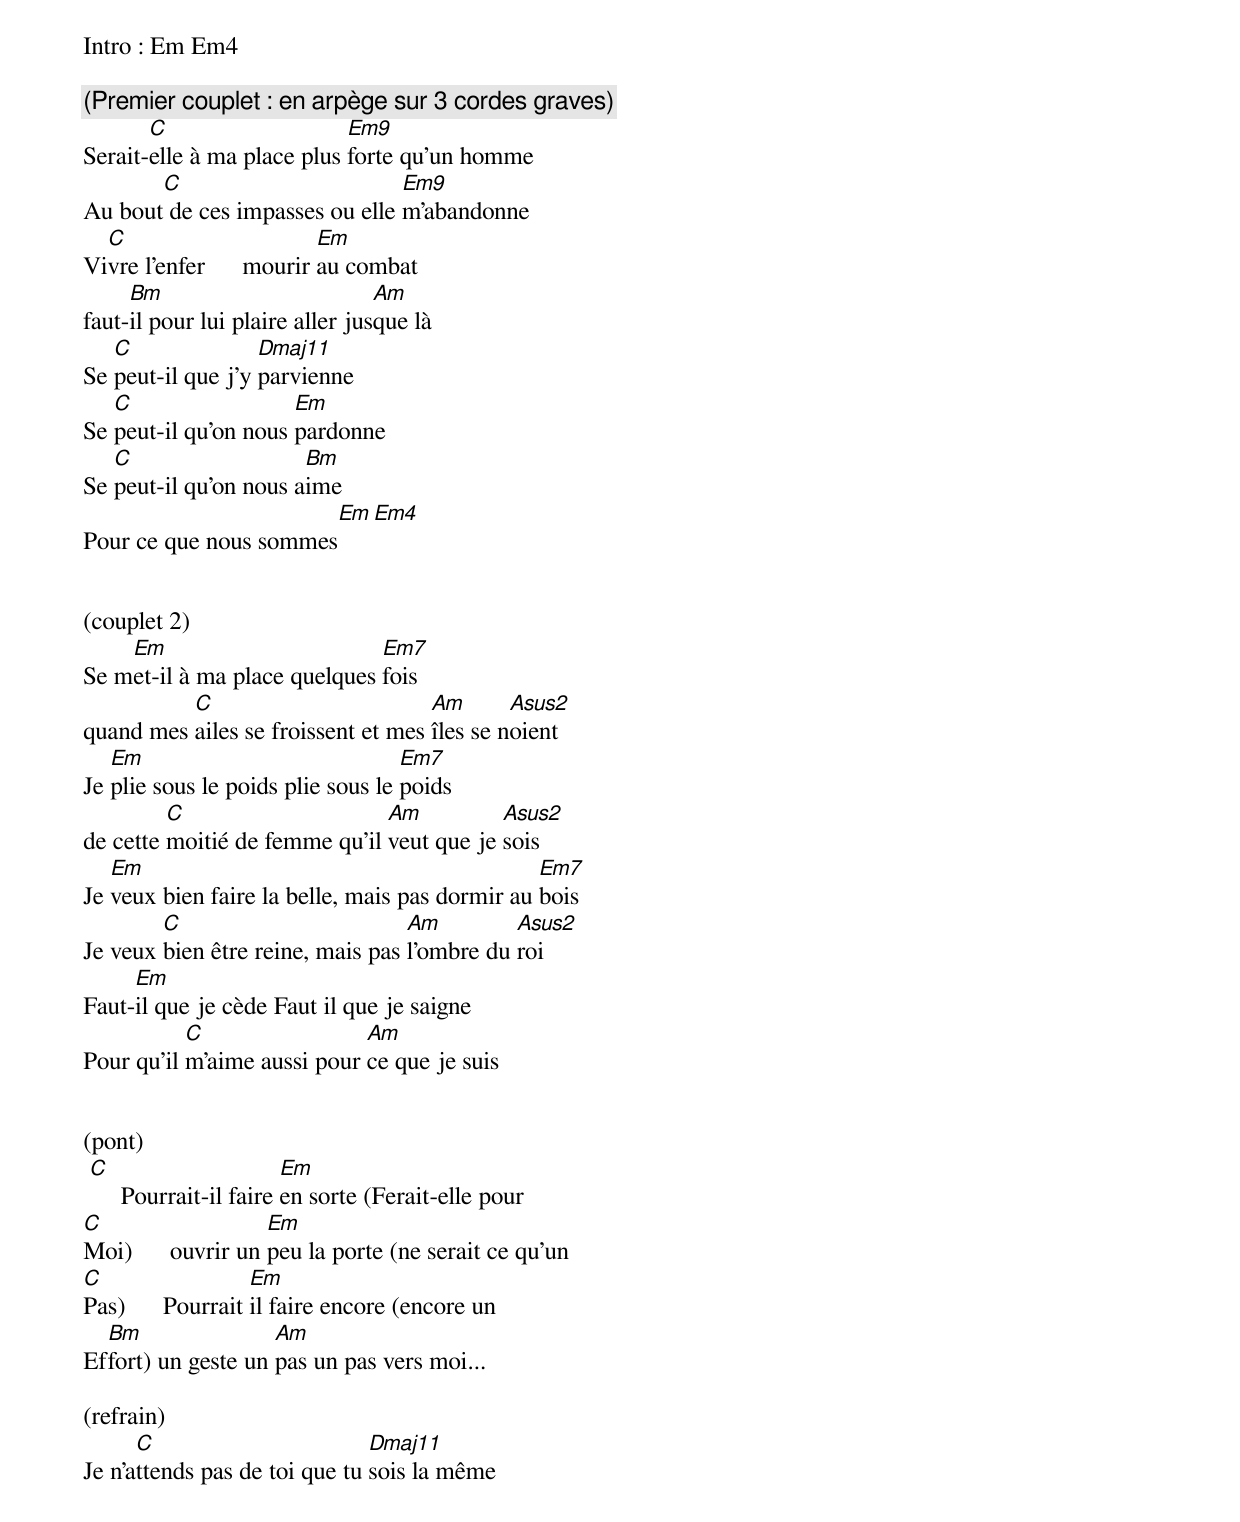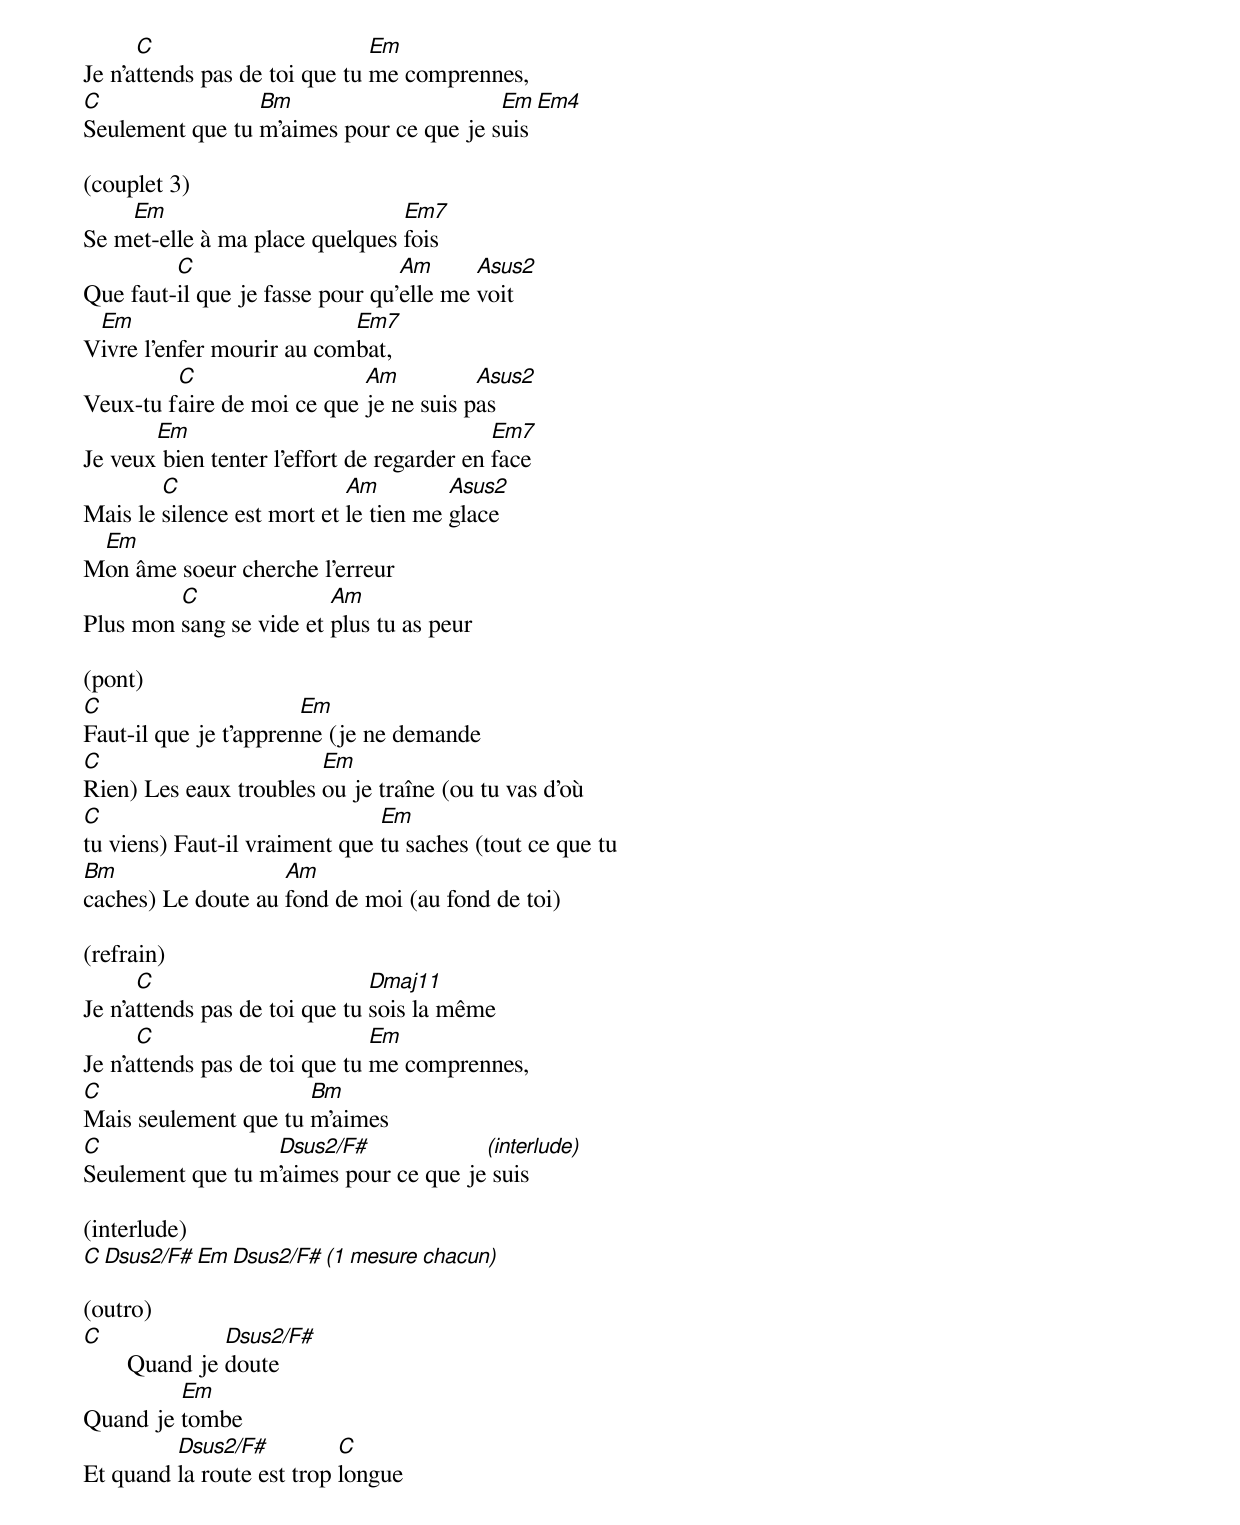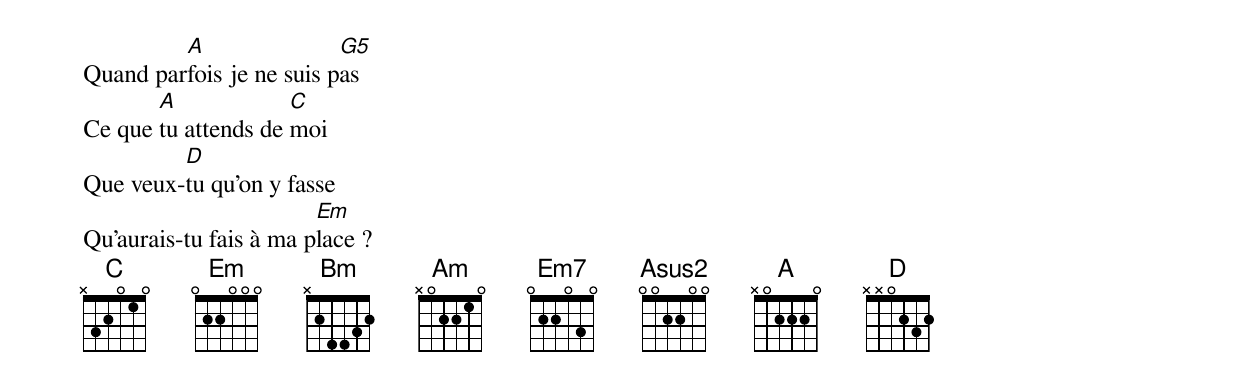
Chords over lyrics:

Intro : Em Em4

(Premier couplet : en arpège sur 3 cordes graves)
       C                    Em9
Serait-elle à ma place plus forte qu'un homme
       C                        Em9
Au bout de ces impasses ou elle m'abandonne
  C                       Em
Vivre l'enfer      mourir au combat
     Bm                          Am
faut-il pour lui plaire aller jusque là
   C               Dmaj11
Se peut-il que j'y parvienne
   C                  Em
Se peut-il qu'on nous pardonne
   C                   Bm
Se peut-il qu'on nous aime
                        Em Em4
Pour ce que nous sommes


(couplet 2)
    Em                        Em7
Se met-il à ma place quelques fois
          C                         Am       Asus2
quand mes ailes se froissent et mes îles se noient
   Em                              Em7
Je plie sous le poids plie sous le poids
         C                     Am          Asus2
de cette moitié de femme qu'il veut que je sois
   Em                                           Em7
Je veux bien faire la belle, mais pas dormir au bois
        C                         Am         Asus2
Je veux bien être reine, mais pas l'ombre du roi
     Em
Faut-il que je cède Faut il que je saigne
           C                 Am
Pour qu'il m'aime aussi pour ce que je suis


(pont)
 C                      Em
      Pourrait-il faire en sorte (Ferait-elle pour
C                   Em
Moi)      ouvrir un peu la porte (ne serait ce qu'un
C                  Em
Pas)      Pourrait il faire encore (encore un
  Bm                Am
Effort) un geste un pas un pas vers moi...

(refrain)
      C                        Dmaj11
Je n'attends pas de toi que tu sois la même
      C                        Em
Je n'attends pas de toi que tu me comprennes,
C                Bm                      Em Em4
Seulement que tu m'aimes pour ce que je suis

(couplet 3)
    Em                          Em7
Se met-elle à ma place quelques fois
         C                       Am      Asus2
Que faut-il que je fasse pour qu'elle me voit
 Em                        Em7
Vivre l'enfer mourir au combat,
         C                  Am          Asus2
Veux-tu faire de moi ce que je ne suis pas
       Em                                   Em7
Je veux bien tenter l'effort de regarder en face
        C                   Am         Asus2
Mais le silence est mort et le tien me glace
 Em
Mon âme soeur cherche l'erreur
         C               Am
Plus mon sang se vide et plus tu as peur

(pont)
C                      Em
Faut-il que je t'apprenne (je ne demande
C                       Em
Rien) Les eaux troubles ou je traîne (ou tu vas d'où
C                              Em
tu viens) Faut-il vraiment que tu saches (tout ce que tu
Bm                  Am
caches) Le doute au fond de moi (au fond de toi)

(refrain)
      C                        Dmaj11
Je n'attends pas de toi que tu sois la même
      C                        Em
Je n'attends pas de toi que tu me comprennes,
C                     Bm
Mais seulement que tu m'aimes
C                 Dsus2/F#             (interlude)
Seulement que tu m'aimes pour ce que je suis

(interlude)
C Dsus2/F# Em Dsus2/F# (1 mesure chacun)

(outro)
C               Dsus2/F#
       Quand je doute
         Em
Quand je tombe
         Dsus2/F#          C
Et quand la route est trop longue
         A                G5
Quand parfois je ne suis pas
       A             C
Ce que tu attends de moi
         D
Que veux-tu qu'on y fasse
                        Em
Qu'aurais-tu fais à ma place ?
